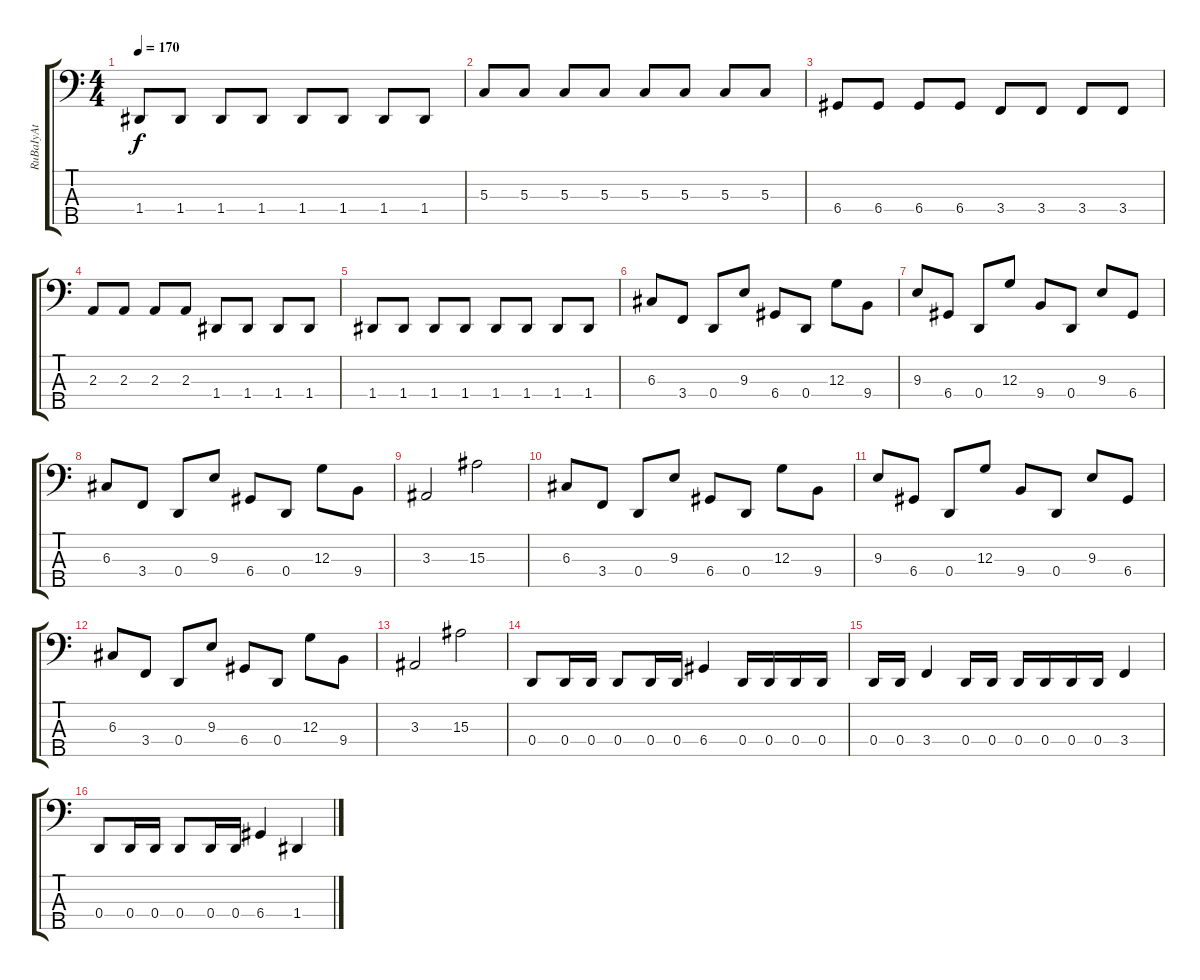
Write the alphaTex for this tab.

\track ("RuBaIyAt" "RuBaIyAt") {instrument electricbassfinger}
\staff {score tabs}
\tuning (F2 C2 G1 D1 A0) {hide}
\ts (4 4)
\tempo 170
\clef f4
\ks c
1.4.8{dy f} 1.4.8 1.4.8 1.4.8 1.4.8 1.4.8 1.4.8 1.4.8 |
5.3.8 5.3.8 5.3.8 5.3.8 5.3.8 5.3.8 5.3.8 5.3.8 |
6.4.8 6.4.8 6.4.8 6.4.8 3.4.8 3.4.8 3.4.8 3.4.8 |
2.3.8 2.3.8 2.3.8 2.3.8 1.4.8 1.4.8 1.4.8 1.4.8 |
1.4.8 1.4.8 1.4.8 1.4.8 1.4.8 1.4.8 1.4.8 1.4.8 |
6.3.8 3.4.8 0.4.8 9.3.8 6.4.8 0.4.8 12.3.8 9.4.8 |
9.3.8 6.4.8 0.4.8 12.3.8 9.4.8 0.4.8 9.3.8 6.4.8 |
6.3.8 3.4.8 0.4.8 9.3.8 6.4.8 0.4.8 12.3.8 9.4.8 |
3.3.2 15.3.2 |
6.3.8 3.4.8 0.4.8 9.3.8 6.4.8 0.4.8 12.3.8 9.4.8 |
9.3.8 6.4.8 0.4.8 12.3.8 9.4.8 0.4.8 9.3.8 6.4.8 |
6.3.8 3.4.8 0.4.8 9.3.8 6.4.8 0.4.8 12.3.8 9.4.8 |
3.3.2 15.3.2 |
0.4.8 0.4.16 0.4.16 0.4.8 0.4.16 0.4.16 6.4.4 0.4.16 0.4.16 0.4.16 0.4.16 |
0.4.16 0.4.16 3.4.4 0.4.16 0.4.16 0.4.16 0.4.16 0.4.16 0.4.16 3.4.4 |
0.4.8 0.4.16 0.4.16 0.4.8 0.4.16 0.4.16 6.4.4 1.4.4
